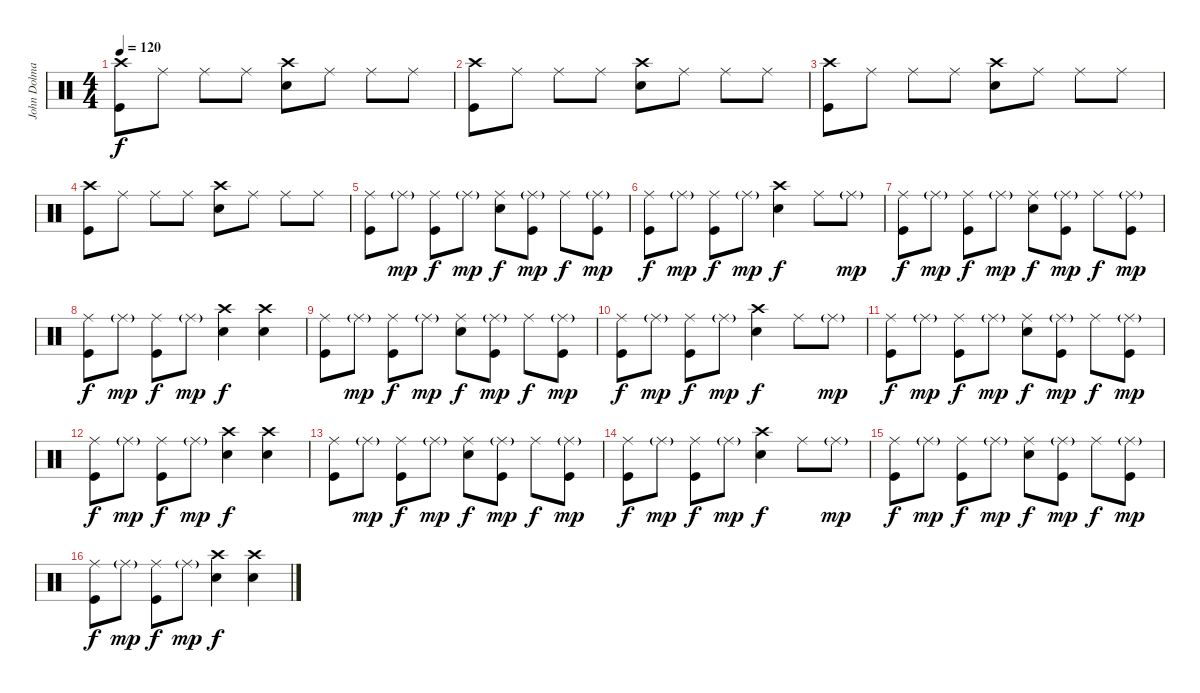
\track ("John Dolmayan (Drums)" "John Dolma") {instrument percussion}
\staff {score}
\articulation defaults
\ts (4 4)
\tempo 120
\clef neutral
\ks c
("Crash high (hit)" "Kick (hit)").8{dy f} "Ride (middle)".8 "Ride (middle)".8 "Ride (middle)".8 ("Crash high (hit)" "Snare (hit) 2").8 "Ride (middle)".8 "Ride (middle)".8 "Ride (middle)".8 |
("Crash high (hit)" "Kick (hit)").8 "Ride (middle)".8 "Ride (middle)".8 "Ride (middle)".8 ("Crash high (hit)" "Snare (hit) 2").8 "Ride (middle)".8 "Ride (middle)".8 "Ride (middle)".8 |
("Crash high (hit)" "Kick (hit)").8 "Ride (middle)".8 "Ride (middle)".8 "Ride (middle)".8 ("Crash high (hit)" "Snare (hit) 2").8 "Ride (middle)".8 "Ride (middle)".8 "Ride (middle)".8 |
("Crash high (hit)" "Kick (hit)").8 "Ride (middle)".8 "Ride (middle)".8 "Ride (middle)".8 ("Crash high (hit)" "Snare (hit) 2").8 "Ride (middle)".8 "Ride (middle)".8 "Ride (middle)".8 |
("Ride (middle)" "Kick (hit)").8 "Ride (middle)"{g}.8{dy mp} ("Ride (middle)" "Kick (hit)").8{dy f} "Ride (middle)"{g}.8{dy mp} ("Ride (middle)" "Snare (hit) 2").8{dy f} ("Ride (middle)"{g} "Kick (hit)").8{dy mp} "Ride (middle)".8{dy f} ("Ride (middle)"{g} "Kick (hit)").8{dy mp} |
("Ride (middle)" "Kick (hit)").8{dy f} "Ride (middle)"{g}.8{dy mp} ("Ride (middle)" "Kick (hit)").8{dy f} "Ride (middle)"{g}.8{dy mp} ("Crash high (hit)" "Snare (hit) 2").4{dy f} "Ride (middle)".8 "Ride (middle)"{g}.8{dy mp} |
("Ride (middle)" "Kick (hit)").8{dy f} "Ride (middle)"{g}.8{dy mp} ("Ride (middle)" "Kick (hit)").8{dy f} "Ride (middle)"{g}.8{dy mp} ("Ride (middle)" "Snare (hit) 2").8{dy f} ("Ride (middle)"{g} "Kick (hit)").8{dy mp} "Ride (middle)".8{dy f} ("Ride (middle)"{g} "Kick (hit)").8{dy mp} |
("Ride (middle)" "Kick (hit)").8{dy f} "Ride (middle)"{g}.8{dy mp} ("Ride (middle)" "Kick (hit)").8{dy f} "Ride (middle)"{g}.8{dy mp} ("Crash high (hit)" "Snare (hit) 2").4{dy f} ("Crash high (hit)" "Snare (hit) 2").4 |
("Ride (middle)" "Kick (hit)").8 "Ride (middle)"{g}.8{dy mp} ("Ride (middle)" "Kick (hit)").8{dy f} "Ride (middle)"{g}.8{dy mp} ("Ride (middle)" "Snare (hit) 2").8{dy f} ("Ride (middle)"{g} "Kick (hit)").8{dy mp} "Ride (middle)".8{dy f} ("Ride (middle)"{g} "Kick (hit)").8{dy mp} |
("Ride (middle)" "Kick (hit)").8{dy f} "Ride (middle)"{g}.8{dy mp} ("Ride (middle)" "Kick (hit)").8{dy f} "Ride (middle)"{g}.8{dy mp} ("Crash high (hit)" "Snare (hit) 2").4{dy f} "Ride (middle)".8 "Ride (middle)"{g}.8{dy mp} |
("Ride (middle)" "Kick (hit)").8{dy f} "Ride (middle)"{g}.8{dy mp} ("Ride (middle)" "Kick (hit)").8{dy f} "Ride (middle)"{g}.8{dy mp} ("Ride (middle)" "Snare (hit) 2").8{dy f} ("Ride (middle)"{g} "Kick (hit)").8{dy mp} "Ride (middle)".8{dy f} ("Ride (middle)"{g} "Kick (hit)").8{dy mp} |
("Ride (middle)" "Kick (hit)").8{dy f} "Ride (middle)"{g}.8{dy mp} ("Ride (middle)" "Kick (hit)").8{dy f} "Ride (middle)"{g}.8{dy mp} ("Crash high (hit)" "Snare (hit) 2").4{dy f} ("Crash high (hit)" "Snare (hit) 2").4 |
("Ride (middle)" "Kick (hit)").8 "Ride (middle)"{g}.8{dy mp} ("Ride (middle)" "Kick (hit)").8{dy f} "Ride (middle)"{g}.8{dy mp} ("Ride (middle)" "Snare (hit) 2").8{dy f} ("Ride (middle)"{g} "Kick (hit)").8{dy mp} "Ride (middle)".8{dy f} ("Ride (middle)"{g} "Kick (hit)").8{dy mp} |
("Ride (middle)" "Kick (hit)").8{dy f} "Ride (middle)"{g}.8{dy mp} ("Ride (middle)" "Kick (hit)").8{dy f} "Ride (middle)"{g}.8{dy mp} ("Crash high (hit)" "Snare (hit) 2").4{dy f} "Ride (middle)".8 "Ride (middle)"{g}.8{dy mp} |
("Ride (middle)" "Kick (hit)").8{dy f} "Ride (middle)"{g}.8{dy mp} ("Ride (middle)" "Kick (hit)").8{dy f} "Ride (middle)"{g}.8{dy mp} ("Ride (middle)" "Snare (hit) 2").8{dy f} ("Ride (middle)"{g} "Kick (hit)").8{dy mp} "Ride (middle)".8{dy f} ("Ride (middle)"{g} "Kick (hit)").8{dy mp} |
("Ride (middle)" "Kick (hit)").8{dy f} "Ride (middle)"{g}.8{dy mp} ("Ride (middle)" "Kick (hit)").8{dy f} "Ride (middle)"{g}.8{dy mp} ("Crash high (hit)" "Snare (hit) 2").4{dy f} ("Crash high (hit)" "Snare (hit) 2").4
